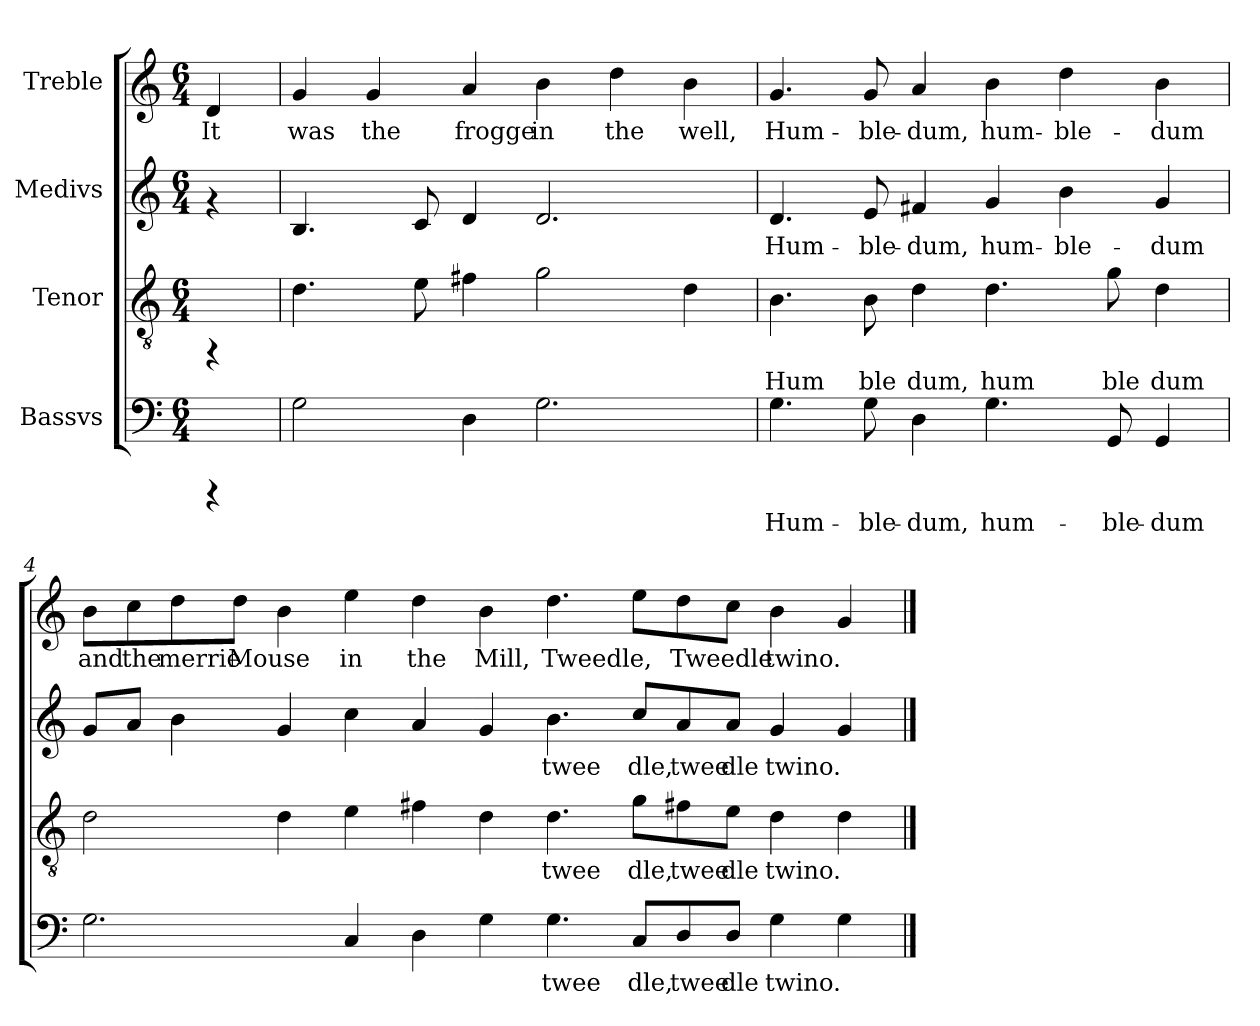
**kern	**text	**kern	**text	**kern	**text	**kern	**text
*part4	*part4	*part3	*part3	*part2	*part2	*part1	*part1
*staff4	*staff4	*staff3	*staff3	*staff2	*staff2	*staff1	*staff1
*I"Bassvs	*	*I"Tenor	*	*I"Medivs	*	*I"Treble	*
!!LO:PB:g=z
*stria5	*	*stria5	*	*stria5	*	*stria5	*
*clefF4	*	*clefGv2	*	*clefG2	*	*clefG2	*
*k[]	*	*k[]	*	*k[]	*	*k[]	*
*C:	*	*C:	*	*C:	*	*C:	*
*M6/4	*	*M6/4	*	*M6/4	*	*M6/4	*
=1	=1	=1	=1	=1	=1	=1	=1
!	!	!	!	!	!	!	!LO:LY:b:cj
4rCCC	.	4rFF	.	4rf	.	4d/	It
=2	=2	=2	=2	=2	=2	=2	=2
!	!LO:LY:b:cj	!	!LO:LY:b:cj	!	!LO:LY:b:cj	!	!LO:LY:b:cj
2G\	.	4.d\	.	4.B/	.	4g/	was
!	!	!	!	!	!	!	!LO:LY:b:cj
.	.	.	.	.	.	4g/	the
!	!	!	!LO:LY:b:cj	!	!LO:LY:b:cj	!	!
.	.	8e\	.	8c/	.	.	.
!	!LO:LY:b:cj	!	!LO:LY:b:cj	!	!LO:LY:b:cj	!	!LO:LY:b:cj
4D\	.	4f#X\	.	4d/	.	4a/	frogge
!	!LO:LY:b:cj	!	!LO:LY:b:cj	!	!LO:LY:b:cj	!	!LO:LY:b:cj
2.G\	.	2g\	.	2.d/	.	4b\	in
!	!	!	!	!	!	!	!LO:LY:b:cj
.	.	.	.	.	.	4dd\	the
!	!	!	!LO:LY:b:cj	!	!	!	!LO:LY:b:cj
.	.	4d\	.	.	.	4b\	well,
=3	=3	=3	=3	=3	=3	=3	=3
!	!LO:LY:b:cj	!	!LO:LY:b:cj	!	!LO:LY:b:cj	!	!LO:LY:b:cj
4.G\	Hum-	4.B\	Hum	4.d/	Hum-	4.g/	Hum-
!	!LO:LY:b:cj	!	!LO:LY:b:cj	!	!LO:LY:b:cj	!	!LO:LY:b:cj
8G\	-ble-	8B\	ble	8e/	-ble-	8g/	-ble-
!	!LO:LY:b:cj	!	!LO:LY:b:cj	!	!LO:LY:b:cj	!	!LO:LY:b:cj
4D\	-dum,	4d\	dum,	4f#X/	-dum,	4a/	-dum,
!	!LO:LY:b:cj	!	!LO:LY:b:cj	!	!LO:LY:b:cj	!	!LO:LY:b:cj
4.G\	hum-	4.d\	hum	4g/	hum-	4b\	hum-
!	!	!	!	!	!LO:LY:b:cj	!	!LO:LY:b:cj
.	.	.	.	4b\	-ble-	4dd\	-ble-
!	!LO:LY:b:cj	!	!LO:LY:b:cj	!	!	!	!
8GG/	-ble-	8g\	ble	.	.	.	.
!	!LO:LY:b:cj	!	!LO:LY:b:cj	!	!LO:LY:b:cj	!	!LO:LY:b:cj
4GG/	-dum	4d\	dum	4g/	-dum	4b\	-dum
!!LO:LB:g=z
=4	=4	=4	=4	=4	=4	=4	=4
!	!LO:LY:b:cj	!	!LO:LY:b:cj	!	!LO:LY:b:cj	!	!LO:LY:b:cj
2.G\	.	2d\	.	8g/L	.	8b\L	and
!	!	!	!	!	!LO:LY:b:cj	!	!LO:LY:b:cj
.	.	.	.	8a/J	.	8cc\	the
!	!	!	!	!	!LO:LY:b:cj	!	!LO:LY:b:cj
.	.	.	.	4b\	.	8dd\	merrie
!	!	!	!	!	!	!	!LO:LY:b:cj
.	.	.	.	.	.	8dd\J	Mouse
!	!	!	!LO:LY:b:cj	!	!LO:LY:b:cj	!	!LO:LY:b:cj
.	.	4d\	.	4g/	.	4b\	.
!	!LO:LY:b:cj	!	!LO:LY:b:cj	!	!LO:LY:b:cj	!	!LO:LY:b:cj
4C/	.	4e\	.	4cc\	.	4ee\	in
!	!LO:LY:b:cj	!	!LO:LY:b:cj	!	!LO:LY:b:cj	!	!LO:LY:b:cj
4D\	.	4f#X\	.	4a/	.	4dd\	the
!	!LO:LY:b:cj	!	!LO:LY:b:cj	!	!LO:LY:b:cj	!	!LO:LY:b:cj
4G\	.	4d\	.	4g/	.	4b\	Mill,
!	!LO:LY:b:cj	!	!LO:LY:b:cj	!	!LO:LY:b:cj	!	!LO:LY:b:cj
4.G\	twee	4.d\	twee	4.b\	twee	4.dd\	Tweedle,
!	!LO:LY:b:cj	!	!LO:LY:b:cj	!	!LO:LY:b:cj	!	!LO:LY:b:cj
8C/L	dle,	8g\L	dle,	8cc/L	dle,	8ee\L	.
!	!LO:LY:b:cj	!	!LO:LY:b:cj	!	!LO:LY:b:cj	!	!LO:LY:b:cj
8D/	twee	8f#X\	twee	8a/	twee	8dd\	Tweedle
!	!LO:LY:b:cj	!	!LO:LY:b:cj	!	!LO:LY:b:cj	!	!LO:LY:b:cj
8D/J	dle	8e\J	dle	8a/J	dle	8cc\J	.
!	!LO:LY:b:cj	!	!LO:LY:b:cj	!	!LO:LY:b:cj	!	!LO:LY:b:cj
4G\	twino.	4d\	twino.	4g/	twino.	4b\	twino.
!	!LO:LY:b:cj	!	!LO:LY:b:cj	!	!LO:LY:b:cj	!	!LO:LY:b:cj
4G\	.	4d\	.	4g/	.	4g/	.
==	==	==	==	==	==	==	==
*-	*-	*-	*-	*-	*-	*-	*-
